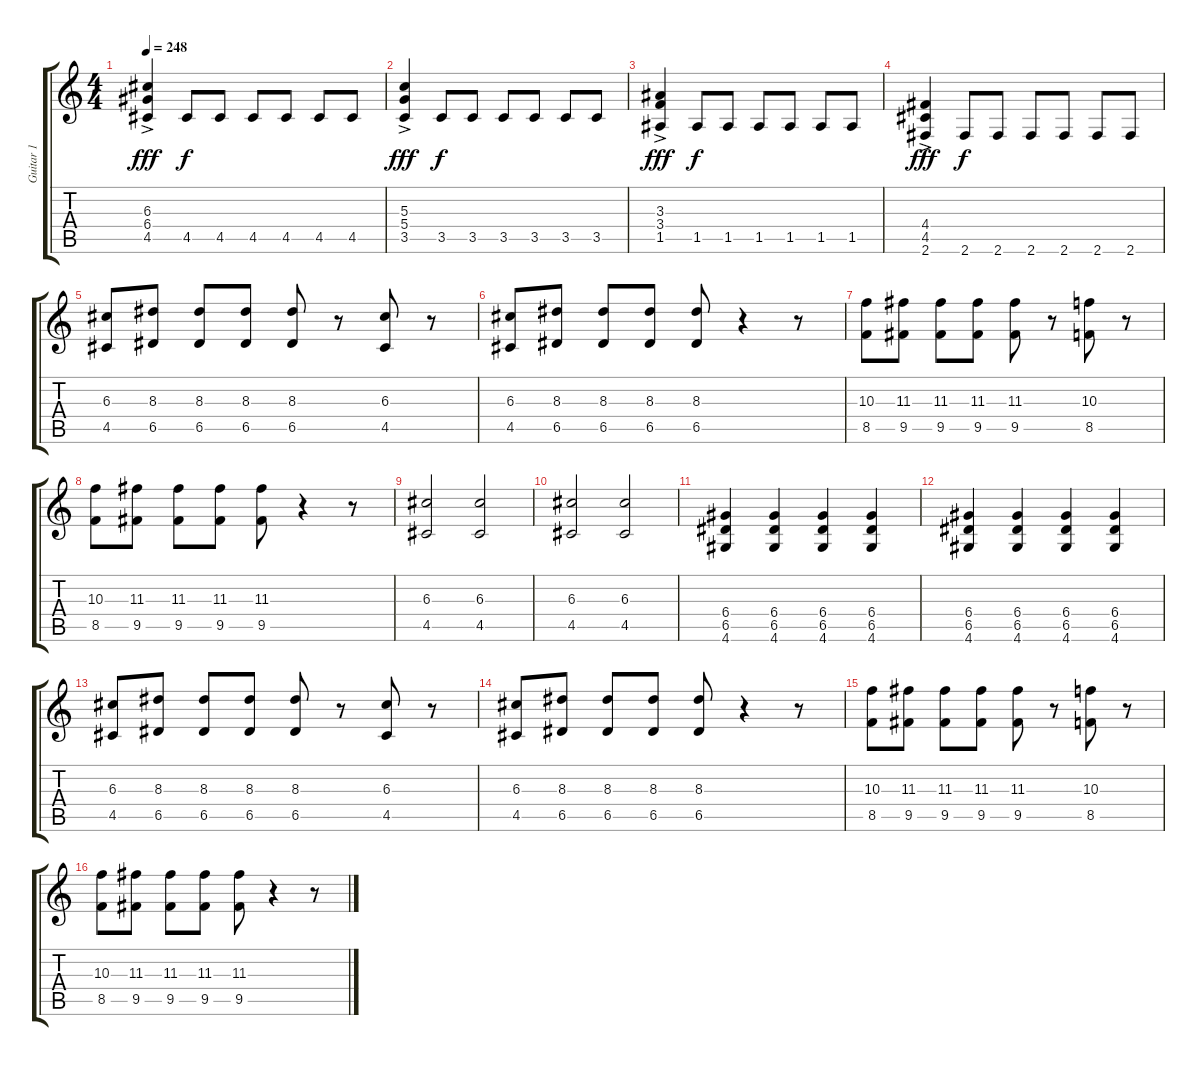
\track ("Guitar 1" "Guitar 1") {instrument distortionguitar}
\staff {score tabs}
\tuning (E4 B3 G3 D3 A2 E2) {hide}
\ts (4 4)
\tempo 248
\clef g2
\ks c
(6.3{ac} 6.4{ac} 4.5{ac}).4{dy fff} 4.5.8{dy f} 4.5.8 4.5.8 4.5.8 4.5.8 4.5.8 |
(5.3{ac} 5.4{ac} 3.5{ac}).4{dy fff} 3.5.8{dy f} 3.5.8 3.5.8 3.5.8 3.5.8 3.5.8 |
(3.3{ac} 3.4{ac} 1.5{ac}).4{dy fff} 1.5.8{dy f} 1.5.8 1.5.8 1.5.8 1.5.8 1.5.8 |
(4.4{ac} 4.5{ac} 2.6{ac}).4{dy fff} 2.6.8{dy f} 2.6.8 2.6.8 2.6.8 2.6.8 2.6.8 |
(6.3 4.5).8 (8.3 6.5).8 (8.3 6.5).8 (8.3 6.5).8 (8.3 6.5).8 r.8 (6.3 4.5).8 r.8 |
(6.3 4.5).8 (8.3 6.5).8 (8.3 6.5).8 (8.3 6.5).8 (8.3 6.5).8 r.4 r.8 |
(10.3 8.5).8 (11.3 9.5).8 (11.3 9.5).8 (11.3 9.5).8 (11.3 9.5).8 r.8 (10.3 8.5).8 r.8 |
(10.3 8.5).8 (11.3 9.5).8 (11.3 9.5).8 (11.3 9.5).8 (11.3 9.5).8 r.4 r.8 |
(6.3 4.5).2 (6.3 4.5).2 |
(6.3 4.5).2 (6.3 4.5).2 |
(6.4 6.5 4.6).4 (6.4 6.5 4.6).4 (6.4 6.5 4.6).4 (6.4 6.5 4.6).4 |
(6.4 6.5 4.6).4 (6.4 6.5 4.6).4 (6.4 6.5 4.6).4 (6.4 6.5 4.6).4 |
(6.3 4.5).8 (8.3 6.5).8 (8.3 6.5).8 (8.3 6.5).8 (8.3 6.5).8 r.8 (6.3 4.5).8 r.8 |
(6.3 4.5).8 (8.3 6.5).8 (8.3 6.5).8 (8.3 6.5).8 (8.3 6.5).8 r.4 r.8 |
(10.3 8.5).8 (11.3 9.5).8 (11.3 9.5).8 (11.3 9.5).8 (11.3 9.5).8 r.8 (10.3 8.5).8 r.8 |
(10.3 8.5).8 (11.3 9.5).8 (11.3 9.5).8 (11.3 9.5).8 (11.3 9.5).8 r.4 r.8
